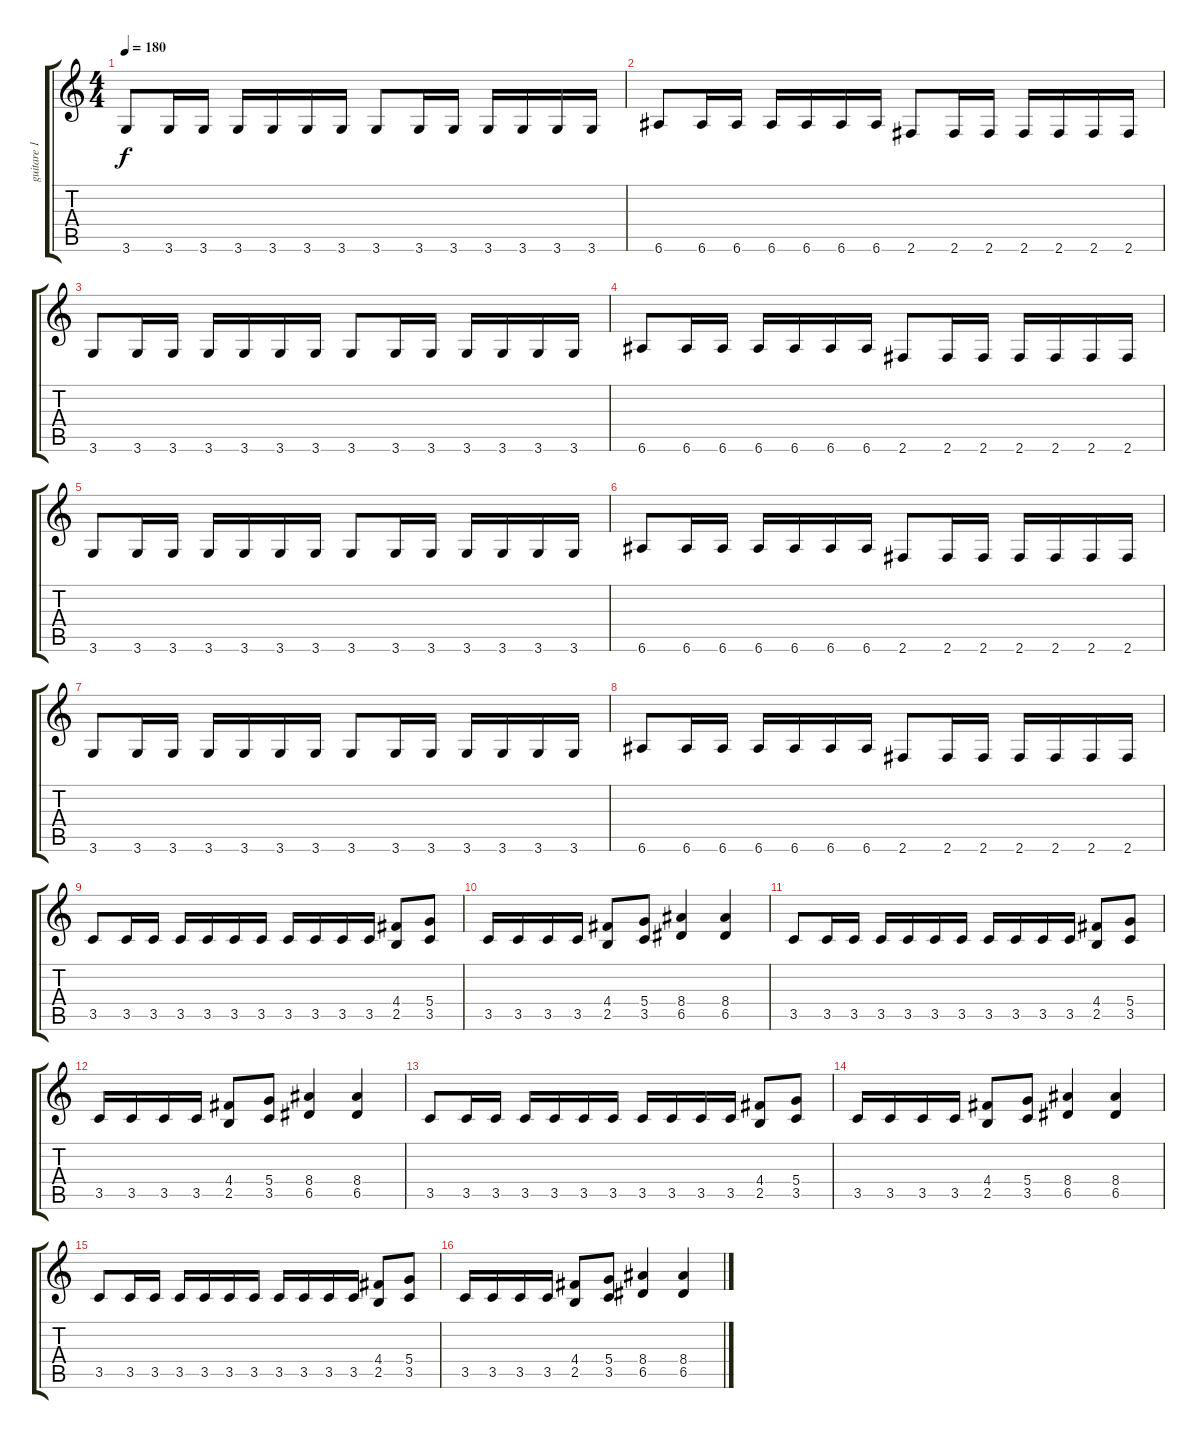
\track ("guitare 1" "guitare 1") {instrument distortionguitar}
\staff {score tabs}
\tuning (E4 B3 G3 D3 A2 E2) {hide}
\ts (4 4)
\tempo 180
\clef g2
\ks c
3.6.8{dy f} 3.6.16 3.6.16 3.6.16 3.6.16 3.6.16 3.6.16 3.6.8 3.6.16 3.6.16 3.6.16 3.6.16 3.6.16 3.6.16 |
6.6.8 6.6.16 6.6.16 6.6.16 6.6.16 6.6.16 6.6.16 2.6.8 2.6.16 2.6.16 2.6.16 2.6.16 2.6.16 2.6.16 |
3.6.8 3.6.16 3.6.16 3.6.16 3.6.16 3.6.16 3.6.16 3.6.8 3.6.16 3.6.16 3.6.16 3.6.16 3.6.16 3.6.16 |
6.6.8 6.6.16 6.6.16 6.6.16 6.6.16 6.6.16 6.6.16 2.6.8 2.6.16 2.6.16 2.6.16 2.6.16 2.6.16 2.6.16 |
3.6.8 3.6.16 3.6.16 3.6.16 3.6.16 3.6.16 3.6.16 3.6.8 3.6.16 3.6.16 3.6.16 3.6.16 3.6.16 3.6.16 |
6.6.8 6.6.16 6.6.16 6.6.16 6.6.16 6.6.16 6.6.16 2.6.8 2.6.16 2.6.16 2.6.16 2.6.16 2.6.16 2.6.16 |
3.6.8 3.6.16 3.6.16 3.6.16 3.6.16 3.6.16 3.6.16 3.6.8 3.6.16 3.6.16 3.6.16 3.6.16 3.6.16 3.6.16 |
6.6.8 6.6.16 6.6.16 6.6.16 6.6.16 6.6.16 6.6.16 2.6.8 2.6.16 2.6.16 2.6.16 2.6.16 2.6.16 2.6.16 |
3.5.8 3.5.16 3.5.16 3.5.16 3.5.16 3.5.16 3.5.16 3.5.16 3.5.16 3.5.16 3.5.16 (4.4 2.5).8 (5.4 3.5).8 |
3.5.16 3.5.16 3.5.16 3.5.16 (4.4 2.5).8 (5.4 3.5).8 (8.4 6.5).4 (8.4 6.5).4 |
3.5.8 3.5.16 3.5.16 3.5.16 3.5.16 3.5.16 3.5.16 3.5.16 3.5.16 3.5.16 3.5.16 (4.4 2.5).8 (5.4 3.5).8 |
3.5.16 3.5.16 3.5.16 3.5.16 (4.4 2.5).8 (5.4 3.5).8 (8.4 6.5).4 (8.4 6.5).4 |
3.5.8 3.5.16 3.5.16 3.5.16 3.5.16 3.5.16 3.5.16 3.5.16 3.5.16 3.5.16 3.5.16 (4.4 2.5).8 (5.4 3.5).8 |
3.5.16 3.5.16 3.5.16 3.5.16 (4.4 2.5).8 (5.4 3.5).8 (8.4 6.5).4 (8.4 6.5).4 |
3.5.8 3.5.16 3.5.16 3.5.16 3.5.16 3.5.16 3.5.16 3.5.16 3.5.16 3.5.16 3.5.16 (4.4 2.5).8 (5.4 3.5).8 |
3.5.16 3.5.16 3.5.16 3.5.16 (4.4 2.5).8 (5.4 3.5).8 (8.4 6.5).4 (8.4 6.5).4
